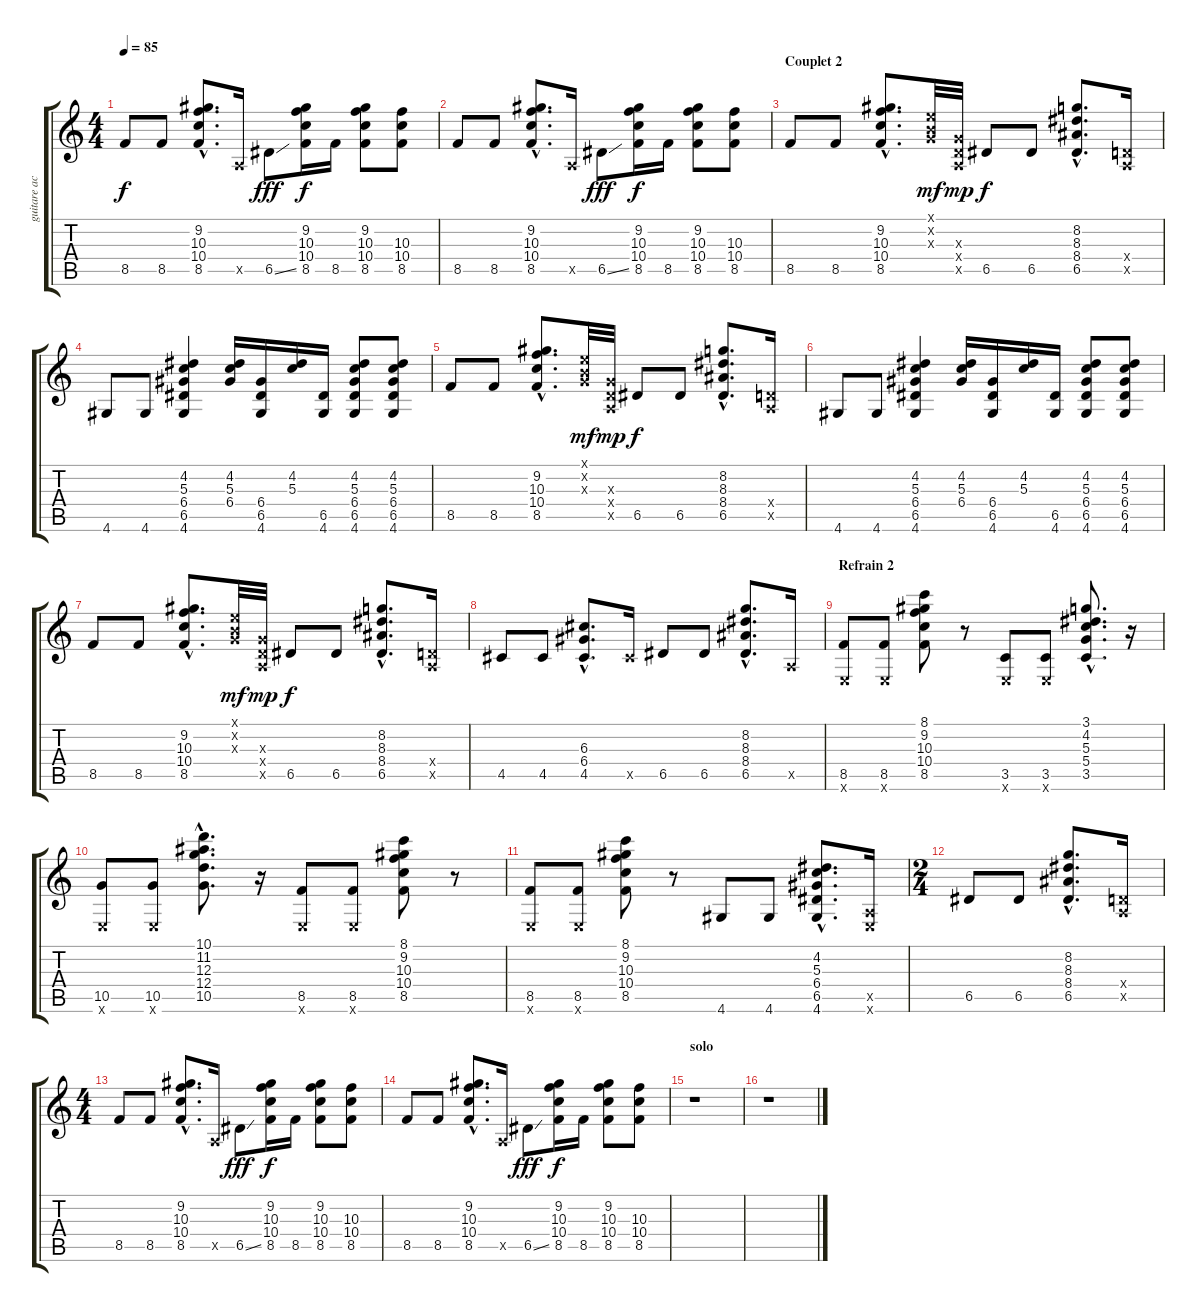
\track ("guitare acoustique" "guitare ac") {instrument acousticguitarsteel}
\staff {score tabs}
\tuning (E4 B3 G3 D3 A2 E2) {hide}
\ts (4 4)
\tempo 85
\clef g2
\ks c
8.5.8{dy f} 8.5.8 (9.2{hac} 10.3{hac} 10.4{hac} 8.5{hac}).8{d} 0.5{x}.16 6.5{ss}.8{dy fff} (9.2 10.3 10.4 8.5).16{dy f} 8.5.16 (9.2 10.3 10.4 8.5).8 (10.3 10.4 8.5).8 |
8.5.8 8.5.8 (9.2{hac} 10.3{hac} 10.4{hac} 8.5{hac}).8{d} 0.5{x}.16 6.5{ss}.8{dy fff} (9.2 10.3 10.4 8.5).16{dy f} 8.5.16 (9.2 10.3 10.4 8.5).8 (10.3 10.4 8.5).8 |
\section ("" "Couplet 2")
8.5.8 8.5.8 (9.2{hac} 10.3{hac} 10.4{hac} 8.5{hac}).8{d} (0.1{x} 0.2{x} 0.3{x}).32{dy mf} (0.3{x} 0.4{x} 0.5{x}).32{dy mp} 6.5.8{dy f} 6.5.8 (8.2{hac} 8.3{hac} 8.4{hac} 6.5{hac}).8{d} (0.4{x} 0.5{x}).16 |
4.6.8 4.6.8 (4.2 5.3 6.4 6.5 4.6).4 (4.2 5.3 6.4).16 (6.4 6.5 4.6).16 (4.2 5.3).16 (6.5 4.6).16 (4.2 5.3 6.4 6.5 4.6).8 (4.2 5.3 6.4 6.5 4.6).8 |
8.5.8 8.5.8 (9.2{hac} 10.3{hac} 10.4{hac} 8.5{hac}).8{d} (0.1{x} 0.2{x} 0.3{x}).32{dy mf} (0.3{x} 0.4{x} 0.5{x}).32{dy mp} 6.5.8{dy f} 6.5.8 (8.2{hac} 8.3{hac} 8.4{hac} 6.5{hac}).8{d} (0.4{x} 0.5{x}).16 |
4.6.8 4.6.8 (4.2 5.3 6.4 6.5 4.6).4 (4.2 5.3 6.4).16 (6.4 6.5 4.6).16 (4.2 5.3).16 (6.5 4.6).16 (4.2 5.3 6.4 6.5 4.6).8 (4.2 5.3 6.4 6.5 4.6).8 |
8.5.8 8.5.8 (9.2{hac} 10.3{hac} 10.4{hac} 8.5{hac}).8{d} (0.1{x} 0.2{x} 0.3{x}).32{dy mf} (0.3{x} 0.4{x} 0.5{x}).32{dy mp} 6.5.8{dy f} 6.5.8 (8.2{hac} 8.3{hac} 8.4{hac} 6.5{hac}).8{d} (0.4{x} 0.5{x}).16 |
4.5.8 4.5.8 (6.3{hac} 6.4{hac} 4.5{hac}).8{d} 4.5{x}.16 6.5.8 6.5.8 (8.2{hac} 8.3{hac} 8.4{hac} 6.5{hac}).8{d} 0.5{x}.16 |
\section ("" "Refrain 2")
(8.5 0.6{x}).8 (8.5 0.6{x}).8 (8.1 9.2 10.3 10.4 8.5).8 r.8 (3.5 0.6{x}).8 (3.5 0.6{x}).8 (3.1{hac} 4.2{hac} 5.3{hac} 5.4{hac} 3.5{hac}).8{d} r.16 |
(10.5 0.6{x}).8 (10.5 0.6{x}).8 (10.1{hac} 11.2{hac} 12.3{hac} 12.4{hac} 10.5{hac}).8{d} r.16 (8.5 0.6{x}).8 (8.5 0.6{x}).8 (8.1 9.2 10.3 10.4 8.5).8 r.8 |
(8.5 0.6{x}).8 (8.5 0.6{x}).8 (8.1 9.2 10.3 10.4 8.5).8 r.8 4.6.8 4.6.8 (4.2{hac} 5.3{hac} 6.4{hac} 6.5{hac} 4.6{hac}).8{d} (0.5{x} 0.6{x}).16 |
\ts (2 4)
6.5.8 6.5.8 (8.2{hac} 8.3{hac} 8.4{hac} 6.5{hac}).8{d} (0.4{x} 0.5{x}).16 |
\ts (4 4)
8.5.8 8.5.8 (9.2{hac} 10.3{hac} 10.4{hac} 8.5{hac}).8{d} 0.5{x}.16 6.5{ss}.8{dy fff} (9.2 10.3 10.4 8.5).16{dy f} 8.5.16 (9.2 10.3 10.4 8.5).8 (10.3 10.4 8.5).8 |
8.5.8 8.5.8 (9.2{hac} 10.3{hac} 10.4{hac} 8.5{hac}).8{d} 0.5{x}.16 6.5{ss}.8{dy fff} (9.2 10.3 10.4 8.5).16{dy f} 8.5.16 (9.2 10.3 10.4 8.5).8 (10.3 10.4 8.5).8 |
\section ("" "solo")
r.1 |
r.1
